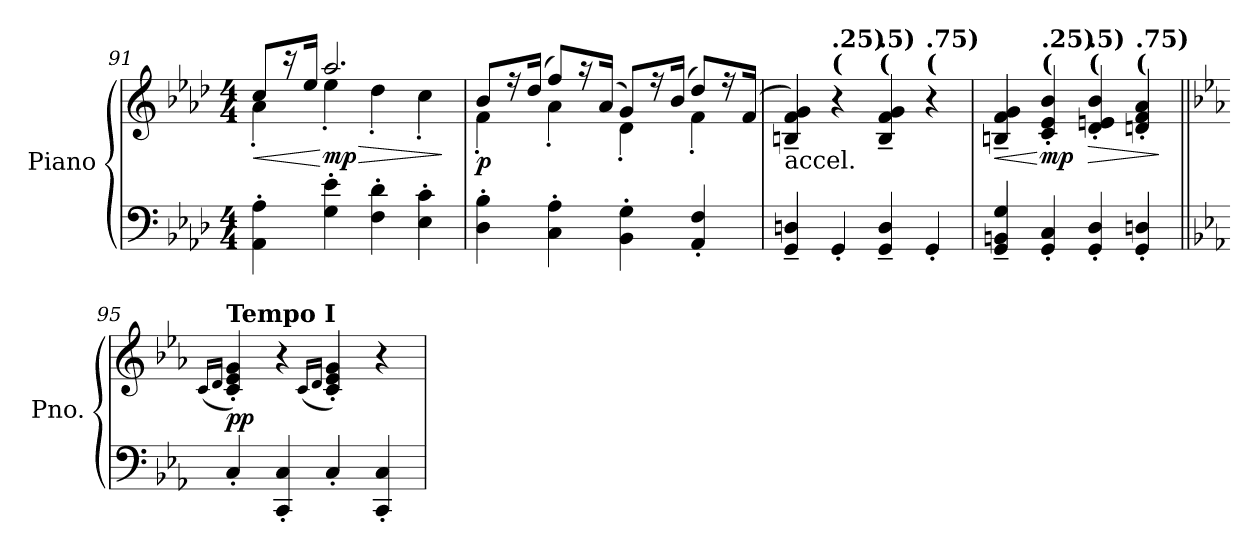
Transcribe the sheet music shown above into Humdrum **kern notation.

**kern	**kern	**dynam
*part1	*part1	*part1
*staff2	*staff1	*staff1/2
*I"Piano	*	*
*I'Pno.	*	*
*clefF4	*clefG2	*
*k[b-e-a-d-]	*k[b-e-a-d-]	*
*M4/4	*M4/4	*
=91	=91	=91
!	!	!LO:HP:b
*	*^	*
4AA-\' 4A-\'	8cc/L	4a-'\	<
.	16r	.	.
.	16ee-/Jk	.	.
!	!	!	!LO:HP:n=1:b
!	!	!	!LO:DY:n=1:b
4G\' 4e-\'	2.aa-/	4ee-'\	[ > mp
4F\' 4d-\'	.	4dd-'\	.
4E-\' 4c\'	.	4cc'\	.
*	*v	*v	*
.	.	]
=92	=92	=92
*	*^	*
!	!	!	!LO:DY:b
4D-\' 4B-\'	8b-/L	4f'\	p
.	16r	.	.
.	(>16dd-/Jk	.	.
4C\' 4A-\'	8ff/L)	4a-'\	.
.	16r	.	.
.	(>16a-/Jk	.	.
4BB-\' 4G\'	8g/L)	4d-'\	.
.	16r	.	.
.	(>16b-/Jk	.	.
4AA-/' 4F/'	8dd-/L)	4f'\	.
.	16r	.	.
.	(>16f/Jk	.	.
*	*v	*v	*
=93	=93	=93
!	!LO:TX:b:t=accel.	!
4GG/~ 4Dn/~	4Bn/~ 4f/~ 4g/~)	.
*	*MM122	*
!	!LO:TX:a:B:t=(	!
!	!LO:TX:a:B:t=.25)	!
4GG'/	4r	.
*	*MM124	*
!	!LO:TX:a:B:t=(	!
!	!LO:TX:a:B:t=.5)	!
4GG/~ 4D/~	4B/~ 4f/~ 4g/~	.
*	*MM126	*
!	!LO:TX:a:B:t=(	!
!	!LO:TX:a:B:t=.75)	!
4GG'/	4r	.
=94	=94	=94
*	*MM129	*
!	!	!LO:HP:b
4GG/~ 4BBn/~ 4G/~	4Bn/~ 4f/~ 4g/~	<
*	*MM131	*
!	!LO:TX:a:B:t=(	!
!	!LO:TX:a:B:t=.25)	!
!	!	!LO:DY:n=1:b
4GG/' 4C/'	4c/' 4e-/' 4b-/'	[ mp
*	*MM133	*
!	!LO:TX:a:B:t=(	!
!	!LO:TX:a:B:t=.5)	!
!	!	!LO:HP:b
4GG/' 4D-/'	4d-/' 4en/' 4b-/'	>
*	*MM135	*
!	!LO:TX:a:B:t=(	!
!	!LO:TX:a:B:t=.75)	!
4GG/' 4Dn/'	4dn/' 4f/' 4a-/'	.
.	.	]
!!LO:LB:g=z
=95||	=95||	=95||
*k[b-e-a-]	*k[b-e-a-]	*
.	(<16qc/LL	.
.	16qd/JJ	.
!	!LO:TX:a:B:t=Tempo I	!
!	!	!LO:DY:b
4C'/	4c/' 4e-/' 4g/')	pp
4CC/' 4C/'	4r	.
.	(<16qc/LL	.
.	16qd/JJ	.
4C'/	4c/' 4e-/' 4g/')	.
4CC/' 4C/'	4r	.
=	=	=
*-	*-	*-
